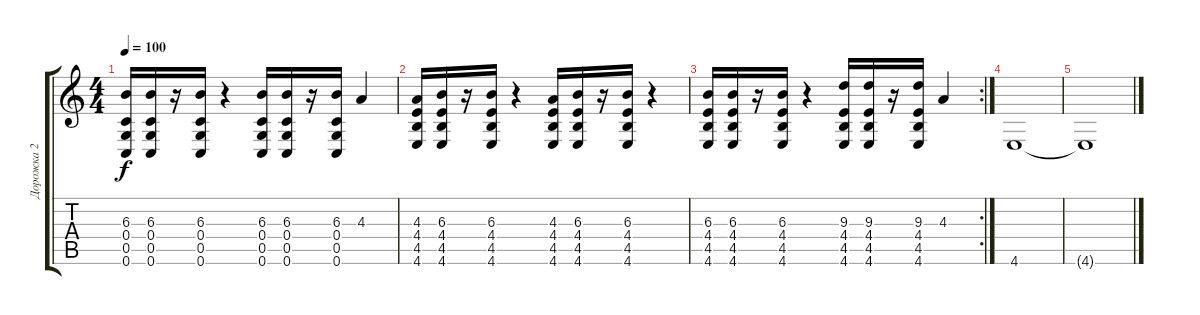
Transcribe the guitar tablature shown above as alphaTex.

\track ("Дорожка 2" "Дорожка 2") {instrument distortionguitar}
\staff {score tabs}
\tuning (D4 A3 F3 C3 G2 C2) {hide}
\ts (4 4)
\tempo 100
\clef g2
\ks c
(6.3 0.4 0.5 0.6).16{dy f} (6.3 0.4 0.5 0.6).16 r.16 (6.3 0.4 0.5 0.6).16 r.4 (6.3 0.4 0.5 0.6).16 (6.3 0.4 0.5 0.6).16 r.16 (6.3 0.4 0.5 0.6).16 4.3.4 |
(4.3 4.4 4.5 4.6).16 (6.3 4.4 4.5 4.6).16 r.16 (6.3 4.4 4.5 4.6).16 r.4 (4.3 4.4 4.5 4.6).16 (6.3 4.4 4.5 4.6).16 r.16 (6.3 4.4 4.5 4.6).16 r.4 |
\rc 2
(6.3 4.4 4.5 4.6).16 (6.3 4.4 4.5 4.6).16 r.16 (6.3 4.4 4.5 4.6).16 r.4 (9.3 4.4 4.5 4.6).16 (9.3 4.4 4.5 4.6).16 r.16 (9.3 4.4 4.5 4.6).16 4.3.4 |
4.6.1 |
4.6{t}.1
